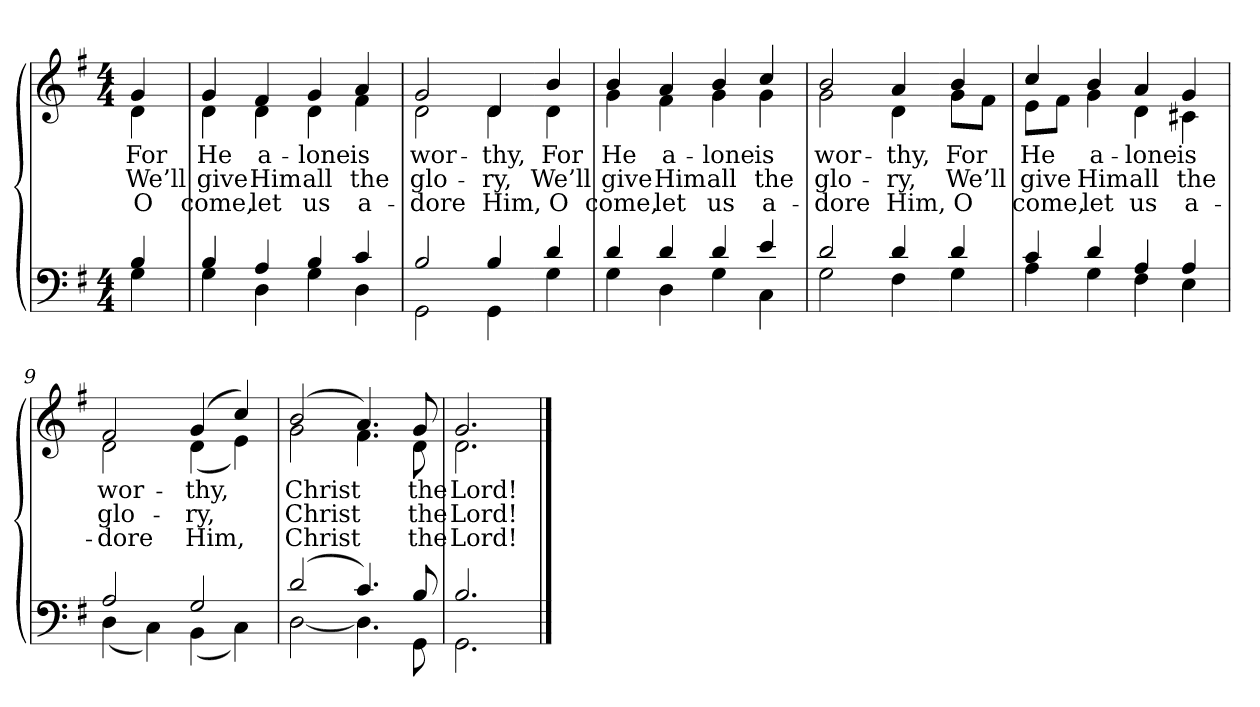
**kern	**kern	**text	**text	**text
*part2	*part1	*part1	*part1	*part1
*staff2	*staff1	*staff1	*staff1	*staff1
*clefF4	*clefG2	*	*	*
*k[f#]	*k[f#]	*	*	*
*M4/4	*M4/4	*	*	*
=1	=1	=1	=1	=1
*^	*	*	*	*
!	!	!LO:TX:b:i:t=Verse	!	!	!
!	!	!	!LO:LY:b	!LO:LY:b	!LO:LY:b
*	*	*^	*	*	*
4B/	4G\	4g/	4d\	For	We’ll	O
=2	=2	=2	=2	=2	=2	=2
!	!	!	!	!LO:LY:b	!LO:LY:b	!LO:LY:b
4B/	4G\	4g/	4d\	He	give	come,
!	!	!	!	!LO:LY:b	!LO:LY:b	!LO:LY:b
4A/	4D\	4f#/	4d\	a-	Him	let
!	!	!	!	!LO:LY:b	!LO:LY:b	!LO:LY:b
4B/	4G\	4g/	4d\	-lone	all	us
!	!	!	!	!LO:LY:b	!LO:LY:b	!LO:LY:b
4c/	4D\	4a/	4f#\	is	the	a-
=3	=3	=3	=3	=3	=3	=3
!	!	!	!	!LO:LY:b	!LO:LY:b	!LO:LY:b
2B/	2GG\	2g/	2d\	wor-	glo-	-dore
!	!	!	!	!LO:LY:b	!LO:LY:b	!LO:LY:b
4B/	4GG\	4d/	4d\	-thy,	-ry,	Him,
!!LO:LB:g=z	!!
=4-	=4-	=4-	=4-	=4-	=4-	=4-
!	!	!	!	!LO:LY:b	!LO:LY:b	!LO:LY:b
4d/	4G\	4b/	4d\	For	We’ll	O
=5	=5	=5	=5	=5	=5	=5
!	!	!	!	!LO:LY:b	!LO:LY:b	!LO:LY:b
4d/	4G\	4b/	4g\	He	give	come,
!	!	!	!	!LO:LY:b	!LO:LY:b	!LO:LY:b
4d/	4D\	4a/	4f#\	a-	Him	let
!	!	!	!	!LO:LY:b	!LO:LY:b	!LO:LY:b
4d/	4G\	4b/	4g\	-lone	all	us
!	!	!	!	!LO:LY:b	!LO:LY:b	!LO:LY:b
4e/	4C\	4cc/	4g\	is	the	a-
=6	=6	=6	=6	=6	=6	=6
!	!	!	!	!LO:LY:b	!LO:LY:b	!LO:LY:b
2d/	2G\	2b/	2g\	wor-	glo-	-dore
!	!	!	!	!LO:LY:b	!LO:LY:b	!LO:LY:b
4d/	4F#\	4a/	4d\	-thy,	-ry,	Him,
!!LO:LB:g=z	!!
=7-	=7-	=7-	=7-	=7-	=7-	=7-
!	!	!	!	!LO:LY:b	!LO:LY:b	!LO:LY:b
4d/	4G\	4b/	8g\L	For	We’ll	O
.	.	.	8f#\J	.	.	.
=8	=8	=8	=8	=8	=8	=8
!	!	!	!	!LO:LY:b	!LO:LY:b	!LO:LY:b
4c/	4A\	4cc/	8e\L	He	give	come,
.	.	.	8f#\J	.	.	.
!	!	!	!	!LO:LY:b	!LO:LY:b	!LO:LY:b
4d/	4G\	4b/	4g\	a-	Him	let
!	!	!	!	!LO:LY:b	!LO:LY:b	!LO:LY:b
4A/	4F#\	4a/	4d\	-lone	all	us
!	!	!	!	!LO:LY:b	!LO:LY:b	!LO:LY:b
4A/	4E\	4g/	4c#X\	is	the	a-
=9	=9	=9	=9	=9	=9	=9
!	!	!	!	!LO:LY:b	!LO:LY:b	!LO:LY:b
2A/	(<4D\	2f#/	2d\	wor-	glo-	-dore
.	4C\)	.	.	.	.	.
!	!	!	!	!LO:LY:b	!LO:LY:b	!LO:LY:b
2G/	(<4BB\	(>4g/	(<4d\	-thy,	-ry,	Him,
.	4C\)	4cc/)	4e\)	.	.	.
!!LO:LB:g=z	!!
=10	=10	=10	=10	=10	=10	=10
!	!	!	!	!LO:LY:b	!LO:LY:b	!LO:LY:b
(>2d/	[2D\	(>2b/	2g\	Christ	Christ	Christ
4.c/)	4.D\]	4.a/)	4.f#\	.	.	.
!	!	!	!	!LO:LY:b	!LO:LY:b	!LO:LY:b
8B/	8GG\	8g/	8d\	the	the	the
=11	=11	=11	=11	=11	=11	=11
!	!	!	!	!LO:LY:b	!LO:LY:b	!LO:LY:b
2.B/	2.GG\	2.g/	2.d\	Lord!	Lord!	Lord!
*v	*v	*	*	*	*	*
*	*v	*v	*	*	*
==	==	==	==	==
*-	*-	*-	*-	*-
